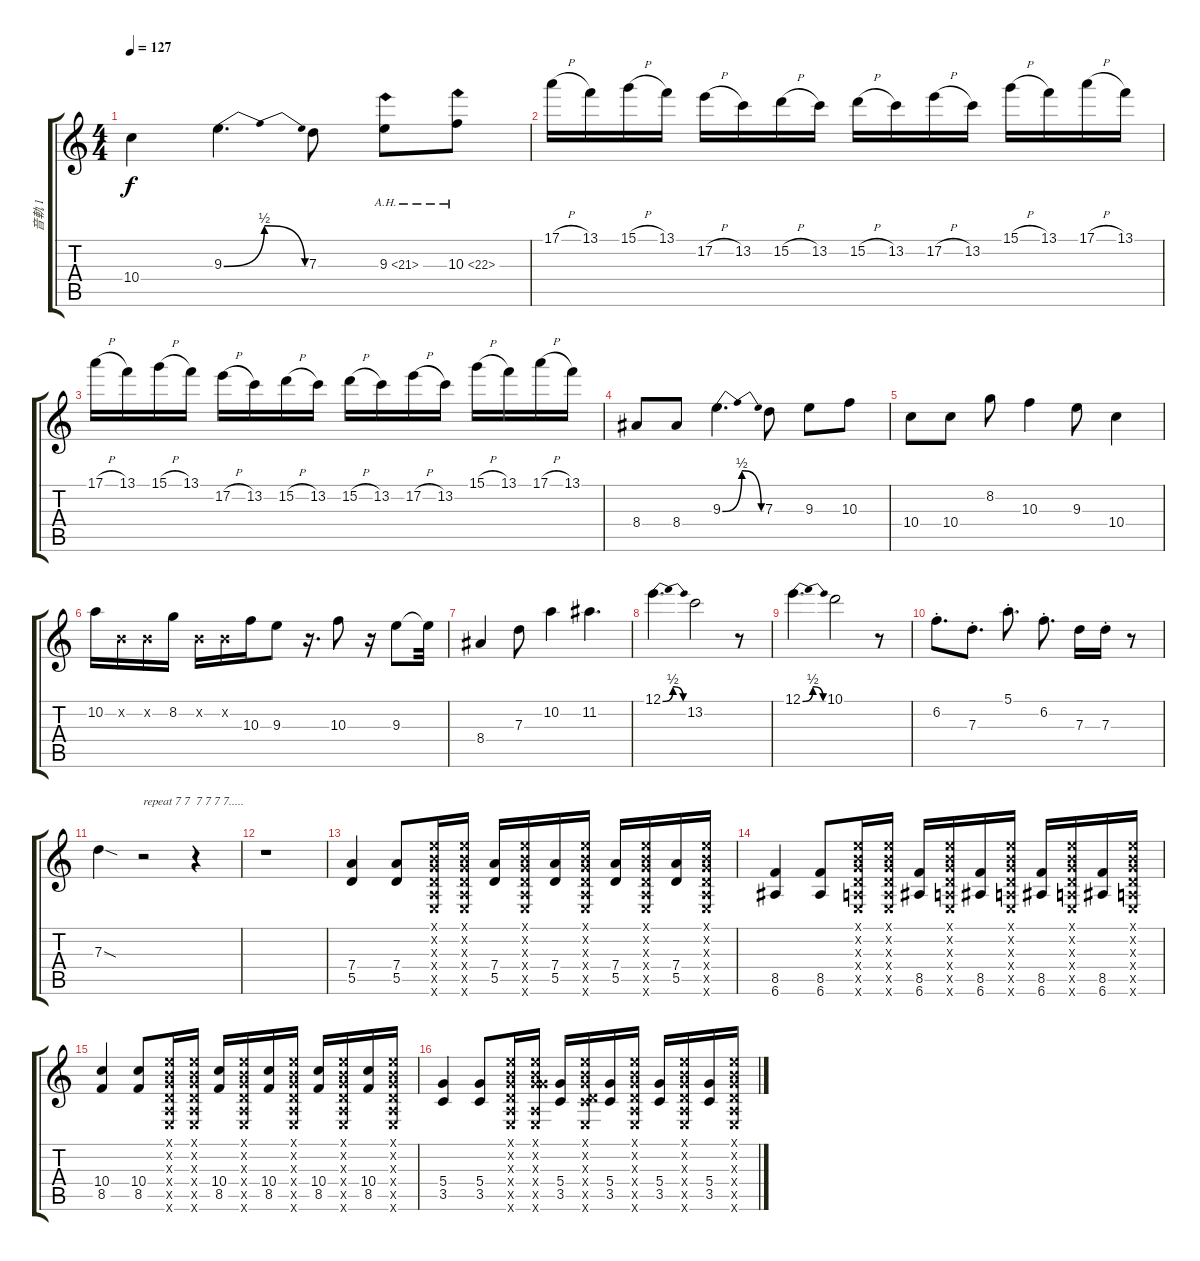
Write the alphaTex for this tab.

\track ("音軌 1" "音軌 1") {instrument distortionguitar}
\staff {score tabs}
\tuning (E4 B3 G3 D3 A2 E2) {hide}
\ts (4 4)
\tempo 127
\clef g2
\ks c
10.4.4{dy f} 9.3{be (bendrelease 0 0 21 2 40 2 60 0)}.4{d} 7.3.8 9.3{ah 12}.8 10.3{ah 12}.8 |
17.1{h}.16 13.1.16 15.1{h}.16 13.1.16 17.2{h}.16 13.2.16 15.2{h}.16 13.2.16 15.2{h}.16 13.2.16 17.2{h}.16 13.2.16 15.1{h}.16 13.1.16 17.1{h}.16 13.1.16 |
17.1{h}.16 13.1.16 15.1{h}.16 13.1.16 17.2{h}.16 13.2.16 15.2{h}.16 13.2.16 15.2{h}.16 13.2.16 17.2{h}.16 13.2.16 15.1{h}.16 13.1.16 17.1{h}.16 13.1.16 |
8.4.8 8.4.8 9.3{be (bendrelease 0 0 21 2 40 2 60 0)}.4{d} 7.3.8 9.3.8 10.3.8 |
10.4.8 10.4.8 8.2.8 10.3.4 9.3.8 10.4.4 |
10.2.16 0.2{x}.16 0.2{x}.16 8.2.16 0.2{x}.16 0.2{x}.16 10.3.16 9.3.8 r.16{d} 10.3.8 r.16 9.3.8 9.3{t}.32 |
8.4.4 7.3.8 10.2.4 11.2.4{d} |
12.1{be (bendrelease 0 0 20 2 36 2 60 0)}.4{d} 13.2.2 r.8 |
12.1{be (bendrelease 0 0 20 2 36 2 60 0)}.4{d} 10.1.2 r.8 |
6.2{st}.8{d} 7.3{st}.8{d} 5.1{st}.8{d} 6.2{st}.8{d} 7.3.16 7.3{st}.16 r.8 |
7.3{sod}.4 r.2{txt "repeat 7 7  7 7 7 7....."} r.4 |
r.1 |
(7.4 5.5).4 (7.4 5.5).8 (0.1{x} 0.2{x} 0.3{x} 0.4{x} 0.5{x} 0.6{x}).16 (0.1{x} 0.2{x} 0.3{x} 0.4{x} 0.5{x} 0.6{x}).16 (7.4 5.5).16 (0.1{x} 0.2{x} 0.3{x} 0.4{x} 0.5{x} 0.6{x}).16 (7.4 5.5).16 (0.1{x} 0.2{x} 0.3{x} 0.4{x} 0.5{x} 0.6{x}).16 (7.4 5.5).16 (0.1{x} 0.2{x} 0.3{x} 0.4{x} 0.5{x} 0.6{x}).16 (7.4 5.5).16 (0.1{x} 0.2{x} 0.3{x} 0.4{x} 0.5{x} 0.6{x}).16 |
(8.5 6.6).4 (8.5 6.6).8 (0.1{x} 0.2{x} 0.3{x} 0.4{x} 0.5{x} 0.6{x}).16 (0.1{x} 0.2{x} 0.3{x} 0.4{x} 0.5{x} 0.6{x}).16 (8.5 6.6).16 (0.1{x} 0.2{x} 0.3{x} 0.4{x} 0.5{x} 0.6{x}).16 (8.5 6.6).16 (0.1{x} 0.2{x} 0.3{x} 0.4{x} 0.5{x} 0.6{x}).16 (8.5 6.6).16 (0.1{x} 0.2{x} 0.3{x} 0.4{x} 0.5{x} 0.6{x}).16 (8.5 6.6).16 (0.1{x} 0.2{x} 0.3{x} 0.4{x} 0.5{x} 0.6{x}).16 |
(10.4 8.5).4 (10.4 8.5).8 (0.1{x} 0.2{x} 0.3{x} 0.4{x} 0.5{x} 0.6{x}).16 (0.1{x} 0.2{x} 0.3{x} 0.4{x} 0.5{x} 0.6{x}).16 (10.4 8.5).16 (0.1{x} 0.2{x} 0.3{x} 0.4{x} 0.5{x} 0.6{x}).16 (10.4 8.5).16 (0.1{x} 0.2{x} 0.3{x} 0.4{x} 0.5{x} 0.6{x}).16 (10.4 8.5).16 (0.1{x} 0.2{x} 0.3{x} 0.4{x} 0.5{x} 0.6{x}).16 (10.4 8.5).16 (0.1{x} 0.2{x} 0.3{x} 0.4{x} 0.5{x} 0.6{x}).16 |
(5.4 3.5).4 (5.4 3.5).8 (0.1{x} 0.2{x} 0.3{x} 0.4{x} 0.5{x} 0.6{x}).16 (0.1{x} 0.2{x} 0.3{x} 5.4{x} 0.5{x} 0.6{x}).16 (5.4 3.5).16 (0.1{x} 0.2{x} 0.3{x} 0.4{x} 3.5{x} 0.6{x}).16 (5.4 3.5).16 (0.1{x} 0.2{x} 0.3{x} 0.4{x} 0.5{x} 0.6{x}).16 (5.4 3.5).16 (0.1{x} 0.2{x} 0.3{x} 0.4{x} 0.5{x} 0.6{x}).16 (5.4 3.5).16 (0.1{x} 0.2{x} 0.3{x} 0.4{x} 0.5{x} 0.6{x}).16
